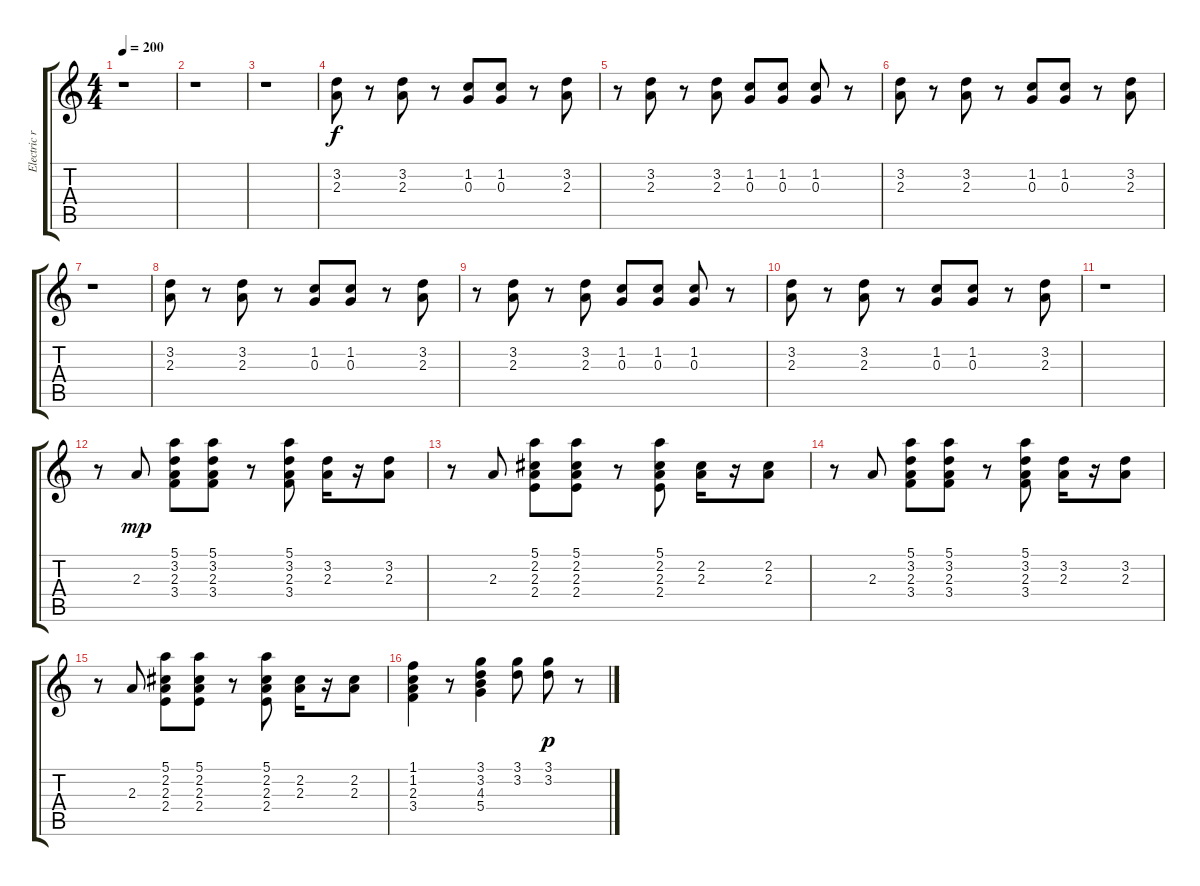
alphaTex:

\track ("Electric rhythm" "Electric r") {instrument electricguitarclean}
\staff {score tabs}
\tuning (E4 B3 G3 D3 A2 E2) {hide}
\ts (4 4)
\tempo 200
\clef g2
\ks c
r.1{dy f instrument electricguitarclean} |
r.1 |
r.1 |
(3.2 2.3).8 r.8 (3.2 2.3).8 r.8 (1.2 0.3).8 (1.2 0.3).8 r.8 (3.2 2.3).8 |
r.8 (3.2 2.3).8 r.8 (3.2 2.3).8 (1.2 0.3).8 (1.2 0.3).8 (1.2 0.3).8 r.8 |
(3.2 2.3).8 r.8 (3.2 2.3).8 r.8 (1.2 0.3).8 (1.2 0.3).8 r.8 (3.2 2.3).8 |
r.1 |
(3.2 2.3).8 r.8 (3.2 2.3).8 r.8 (1.2 0.3).8 (1.2 0.3).8 r.8 (3.2 2.3).8 |
r.8 (3.2 2.3).8 r.8 (3.2 2.3).8 (1.2 0.3).8 (1.2 0.3).8 (1.2 0.3).8 r.8 |
(3.2 2.3).8 r.8 (3.2 2.3).8 r.8 (1.2 0.3).8 (1.2 0.3).8 r.8 (3.2 2.3).8 |
r.1 |
r.8 2.3.8{dy mp} (5.1 3.2 2.3 3.4).8 (5.1 3.2 2.3 3.4).8 r.8 (5.1 3.2 2.3 3.4).8 (3.2 2.3).16 r.16 (3.2 2.3).8 |
r.8 2.3.8 (5.1 2.2 2.3 2.4).8 (5.1 2.2 2.3 2.4).8 r.8 (5.1 2.2 2.3 2.4).8 (2.2 2.3).16 r.16 (2.2 2.3).8 |
r.8 2.3.8 (5.1 3.2 2.3 3.4).8 (5.1 3.2 2.3 3.4).8 r.8 (5.1 3.2 2.3 3.4).8 (3.2 2.3).16 r.16 (3.2 2.3).8 |
r.8 2.3.8 (5.1 2.2 2.3 2.4).8 (5.1 2.2 2.3 2.4).8 r.8 (5.1 2.2 2.3 2.4).8 (2.2 2.3).16 r.16 (2.2 2.3).8 |
(1.1 1.2 2.3 3.4).4 r.8 (3.1 3.2 4.3 5.4).4 (3.1 3.2).8 (3.1 3.2).8{dy p} r.8
